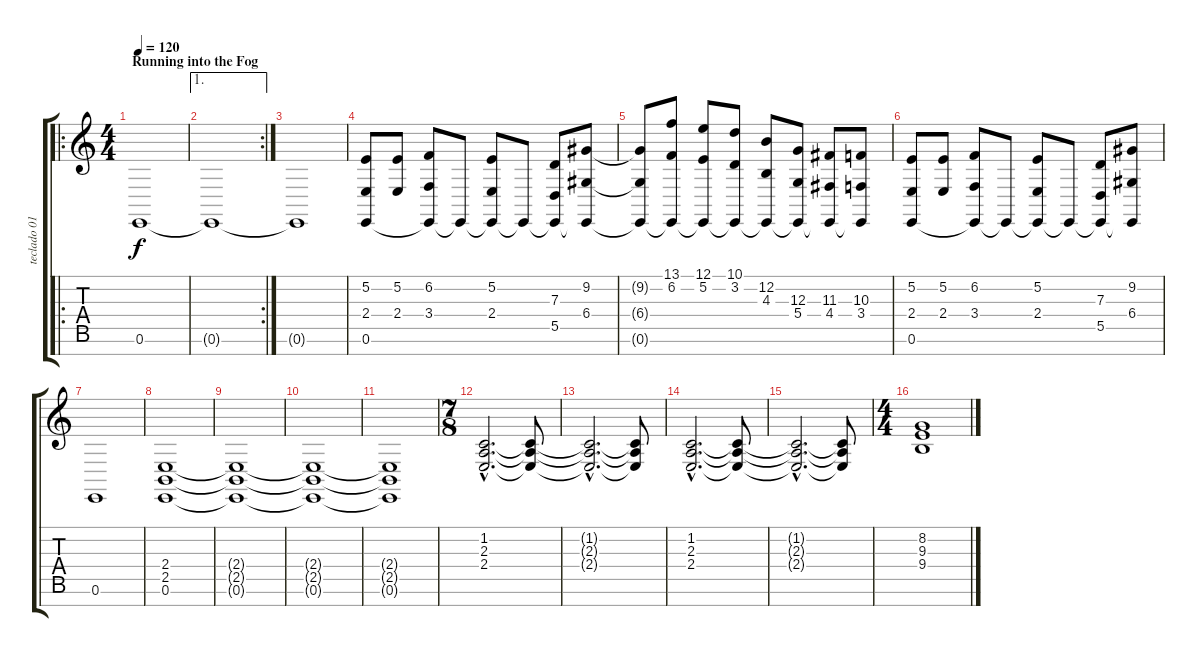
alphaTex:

\track ("teclado 01" "teclado 01") {instrument stringensemble1}
\staff {score tabs}
\tuning (E4 B3 G3 D3 A2 E2 B1) {hide}
\ro
\ts (4 4)
\section ("" "Running into the Fog")
\tempo 120
\clef g2
\ks c
0.6.1{dy f instrument stringensemble1} |
\ae 1
\rc 2
0.6{t}.1 |
0.6{t}.1 |
(5.2 2.4 0.6).8 (5.2 2.4).8 (6.2 3.4 0.6{t}).8 0.6{t}.8 (5.2 2.4 0.6{t}).8 0.6{t}.8 (7.3 5.5 0.6{t}).8 (9.2 6.4 0.6{t}).8 |
(9.2{t} 6.4{t} 0.6{t}).8 (13.1 6.2 0.6{t}).8 (12.1 5.2 0.6{t}).8 (10.1 3.2 0.6{t}).8 (12.2 4.3 0.6{t}).8 (12.3 5.4 0.6{t}).8 (11.3 4.4 0.6{t}).8 (10.3 3.4 0.6{t}).8 |
(5.2 2.4 0.6).8 (5.2 2.4).8 (6.2 3.4 0.6{t}).8 0.6{t}.8 (5.2 2.4 0.6{t}).8 0.6{t}.8 (7.3 5.5 0.6{t}).8 (9.2 6.4 0.6{t}).8 |
0.6.1 |
(2.4 2.5 0.6).1 |
(2.4{t} 2.5{t} 0.6{t}).1 |
(2.4{t} 2.5{t} 0.6{t}).1 |
(2.4{t} 2.5{t} 0.6{t}).1 |
\ts (7 8)
(1.2{hac} 2.3{hac} 2.4{hac}).2{d} (1.2{t} 2.3{t} 2.4{t}).8 |
(1.2{hac t} 2.3{hac t} 2.4{hac t}).2{d} (1.2{t} 2.3{t} 2.4{t}).8 |
(1.2{hac} 2.3{hac} 2.4{hac}).2{d} (1.2{t} 2.3{t} 2.4{t}).8 |
(1.2{hac t} 2.3{hac t} 2.4{hac t}).2{d} (1.2{t} 2.3{t} 2.4{t}).8 |
\ts (4 4)
(8.2 9.3 9.4).1
